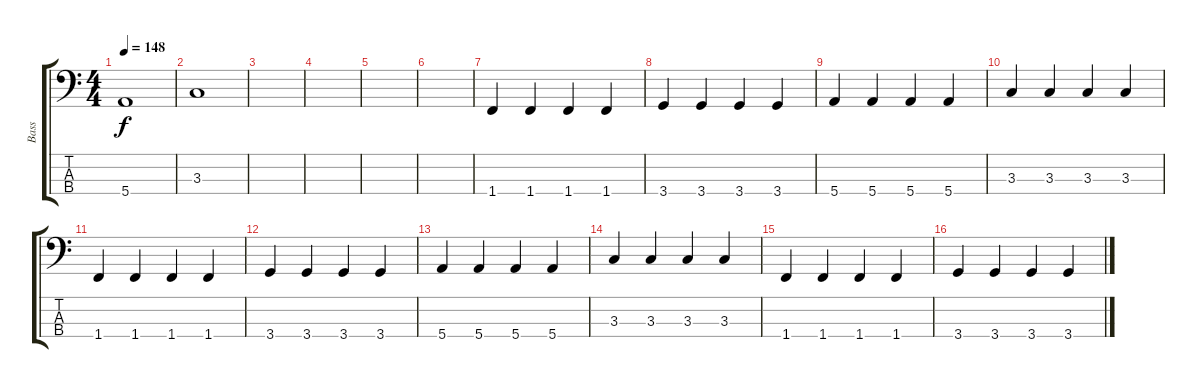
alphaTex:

\track ("Bass" "Bass") {instrument electricbassfinger}
\staff {score tabs}
\tuning (G2 D2 A1 E1) {hide}
\ts (4 4)
\tempo 148
\clef f4
\ks c
5.4.1{dy f} |
3.3.1 |
|
|
|
|
1.4.4 1.4.4 1.4.4 1.4.4 |
3.4.4 3.4.4 3.4.4 3.4.4 |
5.4.4 5.4.4 5.4.4 5.4.4 |
3.3.4 3.3.4 3.3.4 3.3.4 |
1.4.4 1.4.4 1.4.4 1.4.4 |
3.4.4 3.4.4 3.4.4 3.4.4 |
5.4.4 5.4.4 5.4.4 5.4.4 |
3.3.4 3.3.4 3.3.4 3.3.4 |
1.4.4 1.4.4 1.4.4 1.4.4 |
3.4.4 3.4.4 3.4.4 3.4.4
